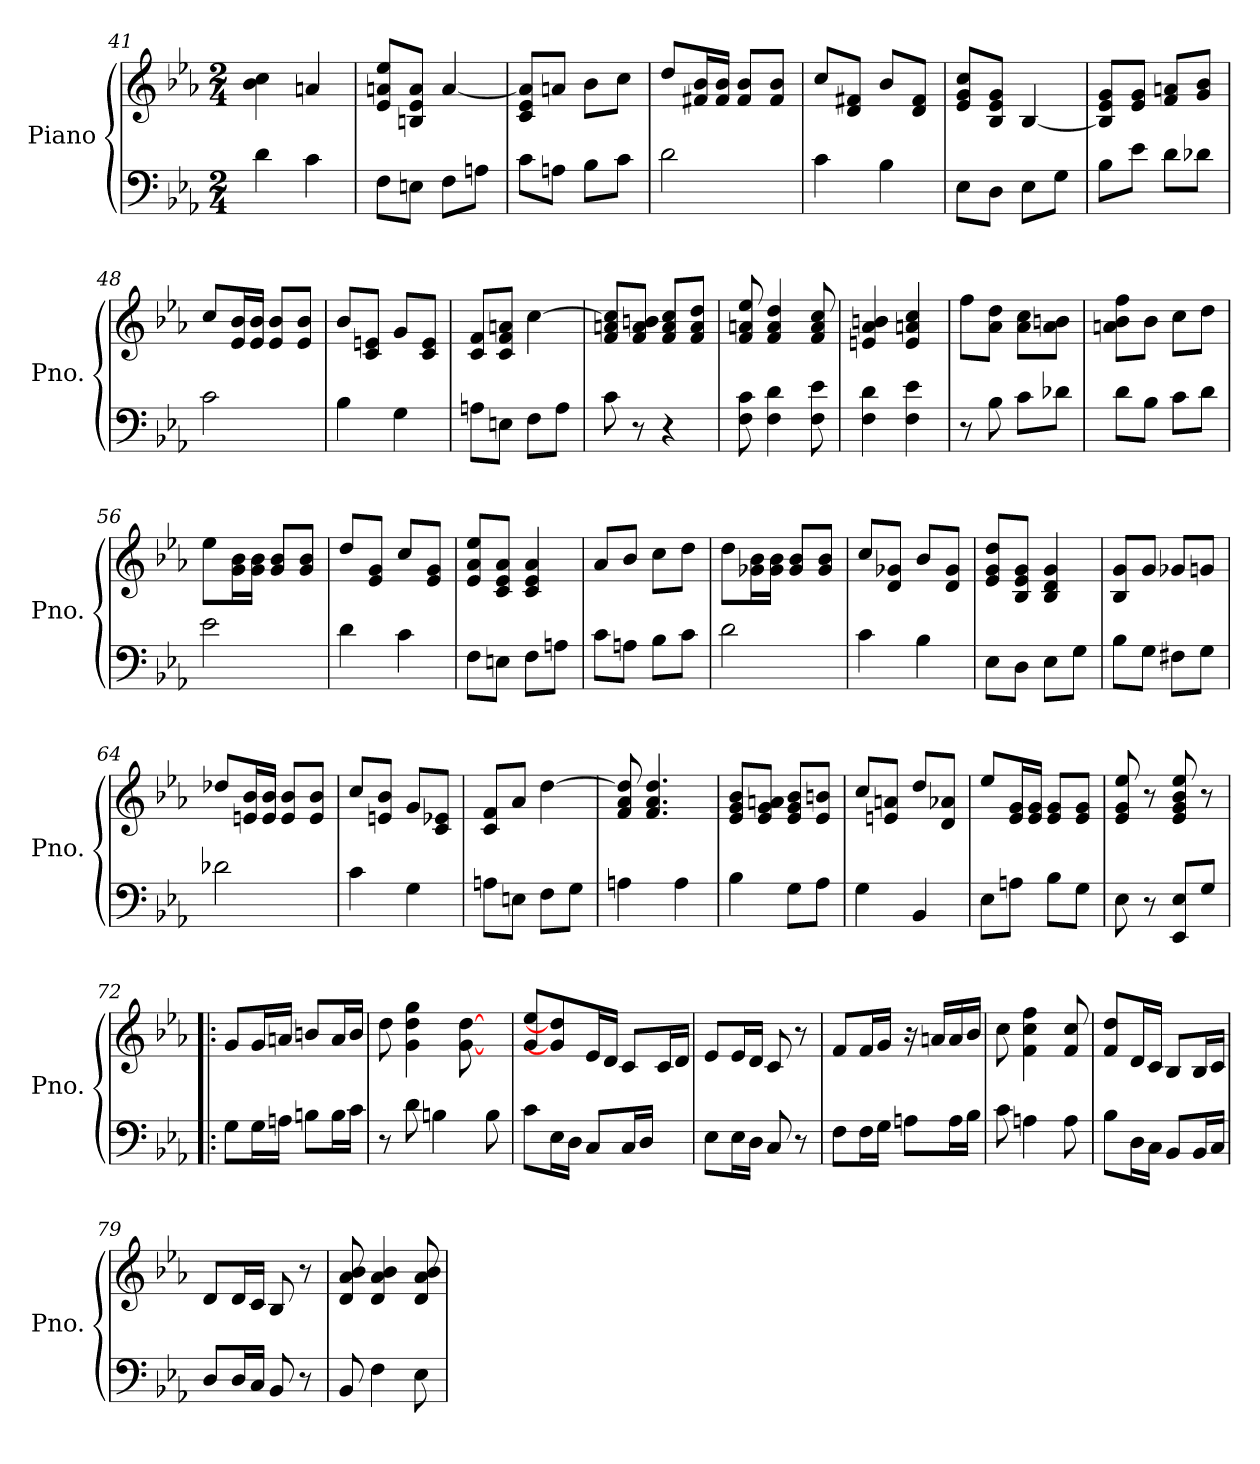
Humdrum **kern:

**kern	**kern
*part1	*part1
*staff2	*staff1
*I"Piano	*
*I'Pno.	*
*clefF4	*clefG2
*k[b-e-a-]	*k[b-e-a-]
*M2/4	*M2/4
=41	=41
4d\	4b-\ 4cc\
4c\	4an/
=42	=42
8F\L	8e-/ 8an/ 8ee-/L
8En\J	8Bn/ 8e-/ 8a/J
8F\L	[4a/
8An\J	.
=43	=43
8c\L	8c/ 8e-/ 8a/]L
8An\J	8an/J
8B-\L	8b-\L
8c\J	8cc\J
!!LO:PB:g=z
=44	=44
2d\	8dd/L
.	16f#X/ 16b-/L
.	16f#/ 16b-/JJ
.	8f#/ 8b-/L
.	8f#/ 8b-/J
=45	=45
4c\	8cc/L
.	8d/ 8f#X/J
4B-\	8b-/L
.	8d/ 8f#/J
=46	=46
8E-\L	8e-/ 8g/ 8cc/L
8D\J	8B-/ 8e-/ 8g/J
8E-\L	[4B-/
8G\J	.
=47	=47
8B-\L	8B-/] 8e-/ 8g/L
8e-\J	8e-/ 8g/J
8d\L	8f/ 8an/L
8d-X\J	8g/ 8b-/J
=48	=48
2c\	8cc/L
.	16e-/ 16b-/L
.	16e-/ 16b-/JJ
.	8e-/ 8b-/L
.	8e-/ 8b-/J
=49	=49
4B-\	8b-/L
.	8c/ 8en/J
4G\	8g/L
.	8c/ 8e/J
=50	=50
8An\L	8c/ 8f/L
8En\J	8c/ 8f/ 8an/J
8F\L	[4cc\
8A\J	.
=51	=51
8c\	8f/ 8an/ 8cc/]L
8r	8f/ 8a/ 8bn/J
4r	8f/ 8a/ 8cc/L
.	8f/ 8a/ 8dd/J
!!LO:LB:g=z
=52	=52
8F\ 8c\	8f/ 8an/ 8ee-/
4F\ 4d\	4f/ 4a/ 4dd/
8F\ 8e-\	8f/ 8a/ 8cc/
=53	=53
4F\ 4d\	4en/ 4a-/ 4bn/
4F\ 4e-\	4e/ 4an/ 4cc/
=54	=54
8r	8ff\L
8B-\	8a-\ 8dd\J
8c\L	8a-\ 8cc\L
8d-X\J	8a-\ 8bn\J
=55	=55
8d\L	8an\ 8b-\ 8ff\L
8B-\J	8b-\J
8c\L	8cc\L
8d\J	8dd\J
=56	=56
2e-\	8ee-\L
.	16g\ 16b-\L
.	16g\ 16b-\JJ
.	8g/ 8b-/L
.	8g/ 8b-/J
=57	=57
4d\	8dd/L
.	8e-/ 8g/J
4c\	8cc/L
.	8e-/ 8g/J
=58	=58
8F\L	8e-/ 8a-/ 8ee-/L
8En\J	8c/ 8e-/ 8a-/J
8F\L	4c/ 4e-/ 4a-/
8An\J	.
=59	=59
8c\L	8a-/L
8An\J	8b-/J
8B-\L	8cc\L
8c\J	8dd\J
=60	=60
2d\	8dd\L
.	16g-X\ 16b-\L
.	16g-\ 16b-\JJ
.	8g-/ 8b-/L
.	8g-/ 8b-/J
!!LO:LB:g=z
=61	=61
4c\	8cc/L
.	8d/ 8g-X/J
4B-\	8b-/L
.	8d/ 8g-/J
=62	=62
8E-\L	8e-/ 8g/ 8dd/L
8D\J	8B-/ 8e-/ 8g/J
8E-\L	4B-/ 4d/ 4g/
8G\J	.
=63	=63
8B-\L	8B-/ 8g/L
8G\J	8g/J
8F#X\L	8g-X/L
8G\J	8gn/J
=64	=64
2d-X\	8dd-X/L
.	16en/ 16b-/L
.	16e/ 16b-/JJ
.	8e/ 8b-/L
.	8e/ 8b-/J
=65	=65
4c\	8cc/L
.	8en/ 8b-/J
4G\	8g/L
.	8c/ 8e-X/J
=66	=66
8An\L	8c/ 8f/L
8En\J	8a-/J
8F\L	[4dd\
8G\J	.
=67	=67
4An\	8f/ 8a-/ 8dd/]
.	4.f/ 4.a-/ 4.dd/
4A\	.
=68	=68
4B-\	8e-/ 8g/ 8b-/L
.	8e-/ 8g/ 8an/J
8G\L	8e-/ 8g/ 8b-/L
8A-\J	8e-/ 8bn/J
!!LO:LB:g=z
=69	=69
4G\	8cc/L
.	8en/ 8an/J
4BB-/	8dd/L
.	8d/ 8a-X/J
=70	=70
8E-\L	8ee-/L
8An\J	16e-/ 16g/L
.	16e-/ 16g/JJ
8B-\L	8e-/ 8g/L
8G\J	8e-/ 8g/J
=71	=71
8E-\	8e-/ 8g/ 8ee-/
8r	8r
8EE-/ 8E-/L	8e-/ 8g/ 8b-/ 8ee-/
8G/J	8r
=72!|:	=72!|:
8G\L	8g/L
16G\L	16g/L
16An\JJ	16an/JJ
8Bn\L	8bn/L
16B\L	16a/L
16c\JJ	16b/JJ
=73	=73
8r	8dd\
8d\	4g\ 4dd\ 4gg\
4Bn\	.
.	[8g\ [8dd\
8B\	8ryy
=74	=74
8c\L	8g/ 8ee-/L
16E-\L	8g\] 8dd\]
16D\JJ	.
8C/L	16e-/L
.	16d/JJ
16C/L	8c/L
16D/JJ	.
8ryy	16c/L
.	16d/JJ
=75	=75
8E-\L	8e-/L
16E-\L	16e-/L
16D\JJ	16d/JJ
8C/	8c/
8r	8r
!!LO:LB:g=z
=76	=76
8F\L	8f/L
16F\L	16f/L
16G\JJ	16g/JJ
8An\L	16r
.	16an/LL
16A\L	16a/
16B-\JJ	16b-/JJ
=77	=77
8c\	8cc\
4An\	4f\ 4cc\ 4ff\
8A\	8f/ 8cc/
=78	=78
8B-\L	8f/ 8dd/L
16D\L	16d/L
16C\JJ	16c/JJ
8BB-/L	8B-/L
16BB-/L	16B-/L
16C/JJ	16c/JJ
=79	=79
8D/L	8d/L
16D/L	16d/L
16C/JJ	16c/JJ
8BB-/	8B-/
8r	8r
=80	=80
8BB-/	8d/ 8a-/ 8b-/
4F\	4d/ 4a-/ 4b-/
8E-\	8d/ 8a-/ 8b-/
=	=
*-	*-
